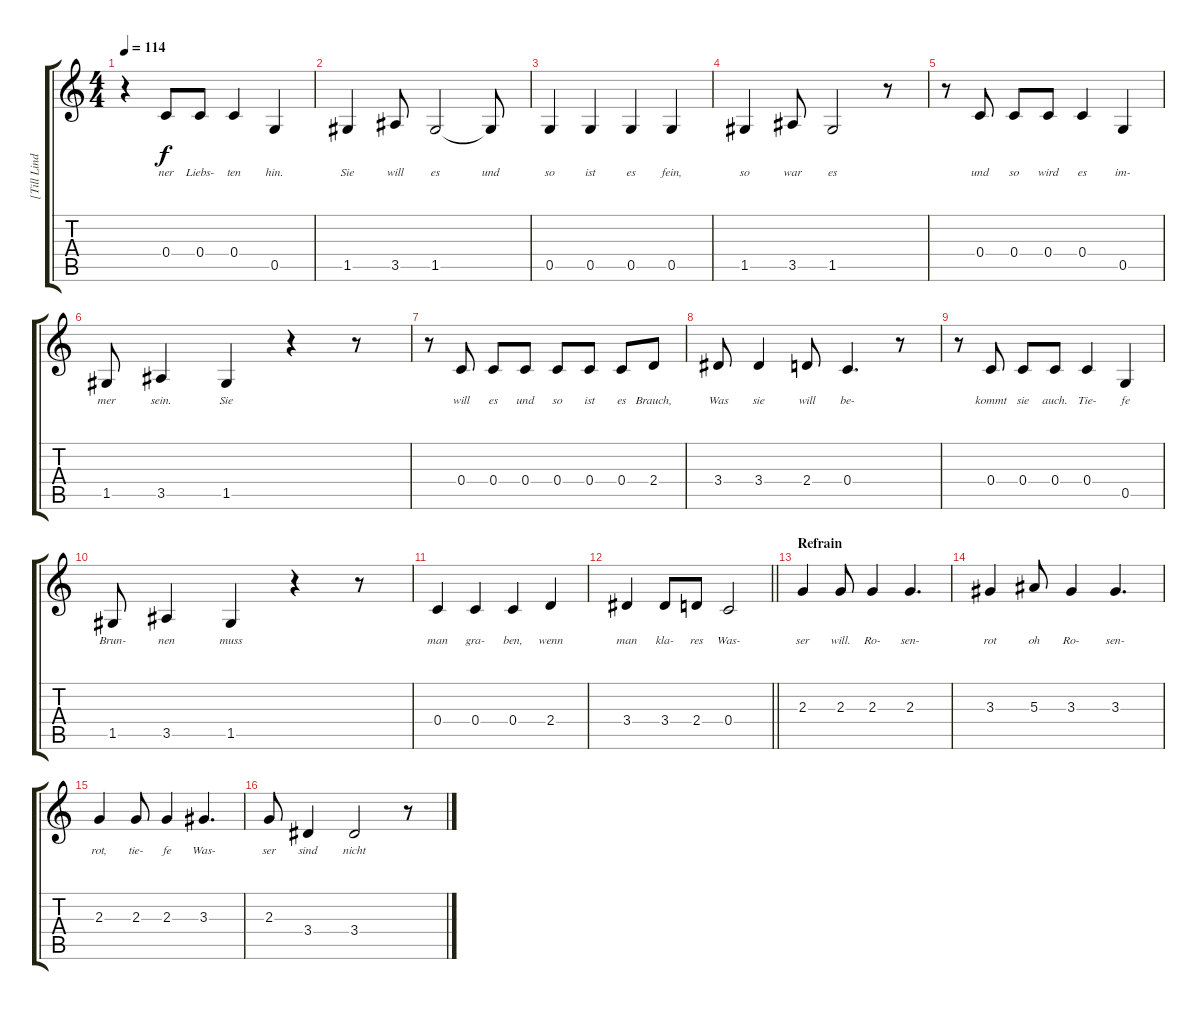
\track ("[Till Lindemann] ;Singing" "[Till Lind") {solo instrument electricguitarclean}
\staff {score tabs}
\tuning (D4 A3 F3 C3 G2 C2) {hide}
\ts (4 4)
\tempo 114
\clef g2
\ks c
r.4{dy f} 0.4.8{lyrics (0 "ner") lyrics (1 "") lyrics (2 "") lyrics (3 "") lyrics (4 "")} 0.4.8{lyrics (0 "Liebs-") lyrics (1 "") lyrics (2 "") lyrics (3 "") lyrics (4 "")} 0.4.4{lyrics (0 "ten") lyrics (1 "") lyrics (2 "") lyrics (3 "") lyrics (4 "")} 0.5.4{lyrics (0 "hin.") lyrics (1 "") lyrics (2 "") lyrics (3 "") lyrics (4 "")} |
1.5.4{lyrics (0 "Sie") lyrics (1 "") lyrics (2 "") lyrics (3 "") lyrics (4 "")} 3.5.8{lyrics (0 "will") lyrics (1 "") lyrics (2 "") lyrics (3 "") lyrics (4 "")} 1.5.2{lyrics (0 "es") lyrics (1 "") lyrics (2 "") lyrics (3 "") lyrics (4 "")} 1.5{t}.8{lyrics (0 "und") lyrics (1 "") lyrics (2 "") lyrics (3 "") lyrics (4 "")} |
0.5.4{lyrics (0 "so") lyrics (1 "") lyrics (2 "") lyrics (3 "") lyrics (4 "")} 0.5.4{lyrics (0 "ist") lyrics (1 "") lyrics (2 "") lyrics (3 "") lyrics (4 "")} 0.5.4{lyrics (0 "es") lyrics (1 "") lyrics (2 "") lyrics (3 "") lyrics (4 "")} 0.5.4{lyrics (0 "fein,") lyrics (1 "") lyrics (2 "") lyrics (3 "") lyrics (4 "")} |
1.5.4{lyrics (0 "so") lyrics (1 "") lyrics (2 "") lyrics (3 "") lyrics (4 "")} 3.5.8{lyrics (0 "war") lyrics (1 "") lyrics (2 "") lyrics (3 "") lyrics (4 "")} 1.5.2{lyrics (0 "es") lyrics (1 "") lyrics (2 "") lyrics (3 "") lyrics (4 "")} r.8 |
r.8 0.4.8{lyrics (0 "und") lyrics (1 "") lyrics (2 "") lyrics (3 "") lyrics (4 "")} 0.4.8{lyrics (0 "so") lyrics (1 "") lyrics (2 "") lyrics (3 "") lyrics (4 "")} 0.4.8{lyrics (0 "wird") lyrics (1 "") lyrics (2 "") lyrics (3 "") lyrics (4 "")} 0.4.4{lyrics (0 "es") lyrics (1 "") lyrics (2 "") lyrics (3 "") lyrics (4 "")} 0.5.4{lyrics (0 "im-") lyrics (1 "") lyrics (2 "") lyrics (3 "") lyrics (4 "")} |
1.5.8{lyrics (0 "mer") lyrics (1 "") lyrics (2 "") lyrics (3 "") lyrics (4 "")} 3.5.4{lyrics (0 "sein.") lyrics (1 "") lyrics (2 "") lyrics (3 "") lyrics (4 "")} 1.5.4{lyrics (0 "Sie") lyrics (1 "") lyrics (2 "") lyrics (3 "") lyrics (4 "")} r.4 r.8 |
r.8 0.4.8{lyrics (0 "will") lyrics (1 "") lyrics (2 "") lyrics (3 "") lyrics (4 "")} 0.4.8{lyrics (0 "es") lyrics (1 "") lyrics (2 "") lyrics (3 "") lyrics (4 "")} 0.4.8{lyrics (0 "und") lyrics (1 "") lyrics (2 "") lyrics (3 "") lyrics (4 "")} 0.4.8{lyrics (0 "so") lyrics (1 "") lyrics (2 "") lyrics (3 "") lyrics (4 "")} 0.4.8{lyrics (0 "ist") lyrics (1 "") lyrics (2 "") lyrics (3 "") lyrics (4 "")} 0.4.8{lyrics (0 "es") lyrics (1 "") lyrics (2 "") lyrics (3 "") lyrics (4 "")} 2.4.8{lyrics (0 "Brauch,") lyrics (1 "") lyrics (2 "") lyrics (3 "") lyrics (4 "")} |
3.4.8{lyrics (0 "Was") lyrics (1 "") lyrics (2 "") lyrics (3 "") lyrics (4 "")} 3.4.4{lyrics (0 "sie") lyrics (1 "") lyrics (2 "") lyrics (3 "") lyrics (4 "")} 2.4.8{lyrics (0 "will") lyrics (1 "") lyrics (2 "") lyrics (3 "") lyrics (4 "")} 0.4.4{d lyrics (0 "be-") lyrics (1 "") lyrics (2 "") lyrics (3 "") lyrics (4 "")} r.8 |
r.8 0.4.8{lyrics (0 "kommt") lyrics (1 "") lyrics (2 "") lyrics (3 "") lyrics (4 "")} 0.4.8{lyrics (0 "sie") lyrics (1 "") lyrics (2 "") lyrics (3 "") lyrics (4 "")} 0.4.8{lyrics (0 "auch.") lyrics (1 "") lyrics (2 "") lyrics (3 "") lyrics (4 "")} 0.4.4{lyrics (0 "Tie-") lyrics (1 "") lyrics (2 "") lyrics (3 "") lyrics (4 "")} 0.5.4{lyrics (0 "fe") lyrics (1 "") lyrics (2 "") lyrics (3 "") lyrics (4 "")} |
1.5.8{lyrics (0 "Brun-") lyrics (1 "") lyrics (2 "") lyrics (3 "") lyrics (4 "")} 3.5.4{lyrics (0 "nen") lyrics (1 "") lyrics (2 "") lyrics (3 "") lyrics (4 "")} 1.5.4{lyrics (0 "muss") lyrics (1 "") lyrics (2 "") lyrics (3 "") lyrics (4 "")} r.4 r.8 |
0.4.4{lyrics (0 "man") lyrics (1 "") lyrics (2 "") lyrics (3 "") lyrics (4 "")} 0.4.4{lyrics (0 "gra-") lyrics (1 "") lyrics (2 "") lyrics (3 "") lyrics (4 "")} 0.4.4{lyrics (0 "ben,") lyrics (1 "") lyrics (2 "") lyrics (3 "") lyrics (4 "")} 2.4.4{lyrics (0 "wenn") lyrics (1 "") lyrics (2 "") lyrics (3 "") lyrics (4 "")} |
\barLineRight lightlight
3.4.4{lyrics (0 "man") lyrics (1 "") lyrics (2 "") lyrics (3 "") lyrics (4 "")} 3.4.8{lyrics (0 "kla-") lyrics (1 "") lyrics (2 "") lyrics (3 "") lyrics (4 "")} 2.4.8{lyrics (0 "res") lyrics (1 "") lyrics (2 "") lyrics (3 "") lyrics (4 "")} 0.4.2{lyrics (0 "Was-") lyrics (1 "") lyrics (2 "") lyrics (3 "") lyrics (4 "")} |
\section ("" "Refrain")
2.3.4{lyrics (0 "ser") lyrics (1 "") lyrics (2 "") lyrics (3 "") lyrics (4 "")} 2.3.8{lyrics (0 "will.") lyrics (1 "") lyrics (2 "") lyrics (3 "") lyrics (4 "")} 2.3.4{lyrics (0 "Ro-") lyrics (1 "") lyrics (2 "") lyrics (3 "") lyrics (4 "")} 2.3.4{d lyrics (0 "sen-") lyrics (1 "") lyrics (2 "") lyrics (3 "") lyrics (4 "")} |
3.3.4{lyrics (0 "rot") lyrics (1 "") lyrics (2 "") lyrics (3 "") lyrics (4 "")} 5.3.8{lyrics (0 "oh") lyrics (1 "") lyrics (2 "") lyrics (3 "") lyrics (4 "")} 3.3.4{lyrics (0 "Ro-") lyrics (1 "") lyrics (2 "") lyrics (3 "") lyrics (4 "")} 3.3.4{d lyrics (0 "sen-") lyrics (1 "") lyrics (2 "") lyrics (3 "") lyrics (4 "")} |
2.3.4{lyrics (0 "rot,") lyrics (1 "") lyrics (2 "") lyrics (3 "") lyrics (4 "")} 2.3.8{lyrics (0 "tie-") lyrics (1 "") lyrics (2 "") lyrics (3 "") lyrics (4 "")} 2.3.4{lyrics (0 "fe") lyrics (1 "") lyrics (2 "") lyrics (3 "") lyrics (4 "")} 3.3.4{d lyrics (0 "Was-") lyrics (1 "") lyrics (2 "") lyrics (3 "") lyrics (4 "")} |
2.3.8{lyrics (0 "ser") lyrics (1 "") lyrics (2 "") lyrics (3 "") lyrics (4 "")} 3.4.4{lyrics (0 "sind") lyrics (1 "") lyrics (2 "") lyrics (3 "") lyrics (4 "")} 3.4.2{lyrics (0 "nicht") lyrics (1 "") lyrics (2 "") lyrics (3 "") lyrics (4 "")} r.8
